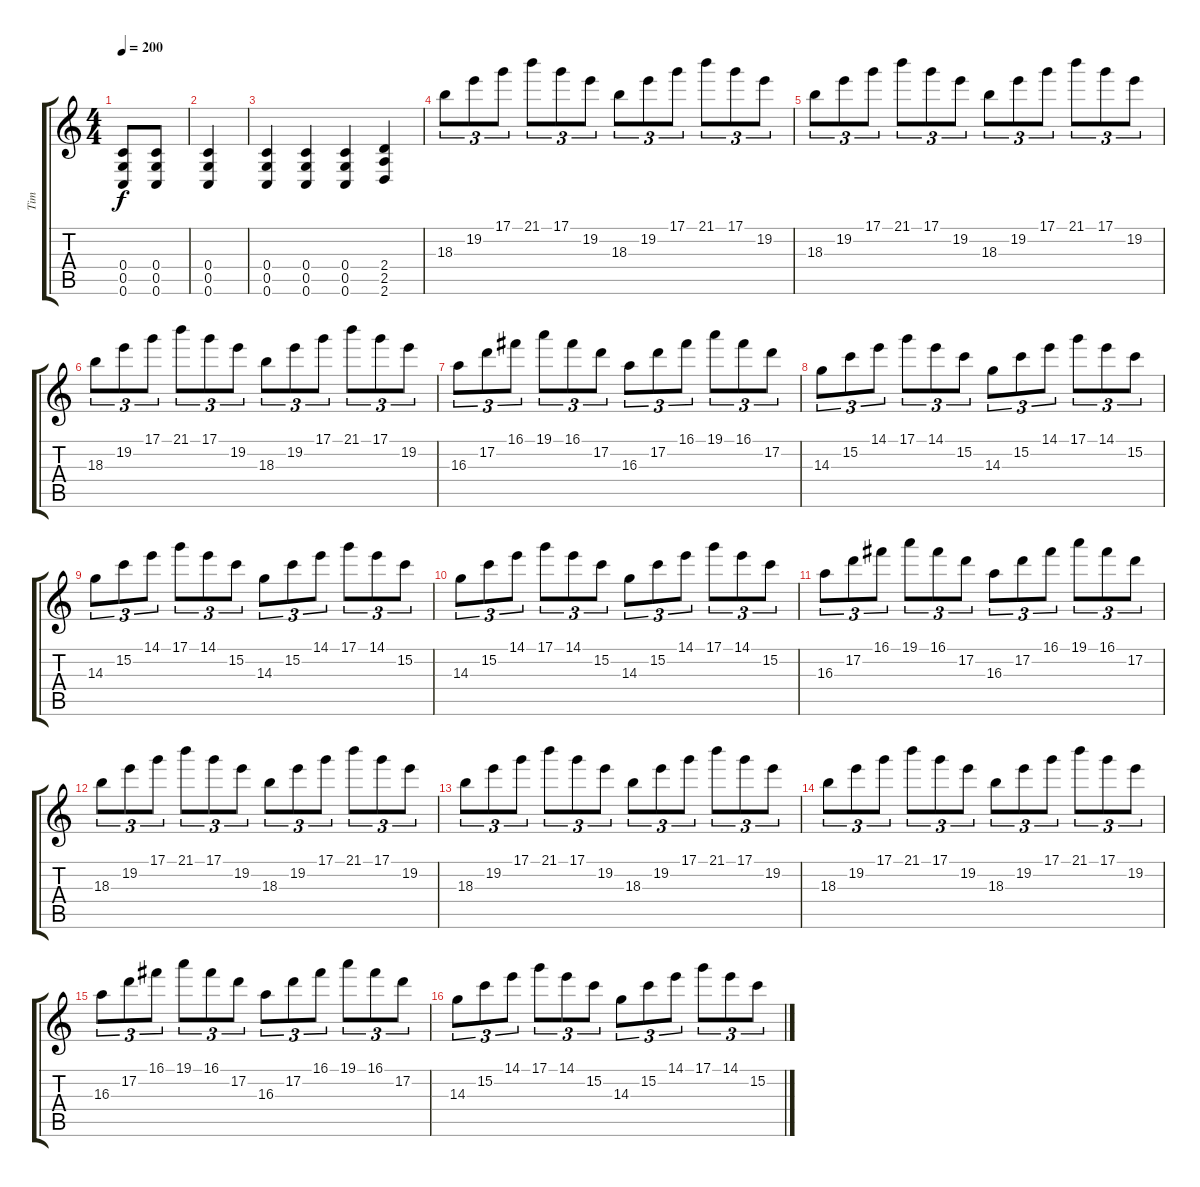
\track ("Tim" "Tim") {instrument overdrivenguitar}
\staff {score tabs}
\tuning (D4 A3 F3 C3 G2 C2) {hide}
\ts (4 4)
\tempo 200
\clef g2
\ks c
(0.4 0.5 0.6).8{dy f} (0.4 0.5 0.6).8 |
(0.4 0.5 0.6).4 |
(0.4 0.5 0.6).4 (0.4 0.5 0.6).4 (0.4 0.5 0.6).4 (2.4 2.5 2.6).4 |
18.3.8{tu (3 2)} 19.2.8{tu (3 2)} 17.1.8{tu (3 2)} 21.1.8{tu (3 2)} 17.1.8{tu (3 2)} 19.2.8{tu (3 2)} 18.3.8{tu (3 2)} 19.2.8{tu (3 2)} 17.1.8{tu (3 2)} 21.1.8{tu (3 2)} 17.1.8{tu (3 2)} 19.2.8{tu (3 2)} |
18.3.8{tu (3 2)} 19.2.8{tu (3 2)} 17.1.8{tu (3 2)} 21.1.8{tu (3 2)} 17.1.8{tu (3 2)} 19.2.8{tu (3 2)} 18.3.8{tu (3 2)} 19.2.8{tu (3 2)} 17.1.8{tu (3 2)} 21.1.8{tu (3 2)} 17.1.8{tu (3 2)} 19.2.8{tu (3 2)} |
18.3.8{tu (3 2)} 19.2.8{tu (3 2)} 17.1.8{tu (3 2)} 21.1.8{tu (3 2)} 17.1.8{tu (3 2)} 19.2.8{tu (3 2)} 18.3.8{tu (3 2)} 19.2.8{tu (3 2)} 17.1.8{tu (3 2)} 21.1.8{tu (3 2)} 17.1.8{tu (3 2)} 19.2.8{tu (3 2)} |
16.3.8{tu (3 2)} 17.2.8{tu (3 2)} 16.1.8{tu (3 2)} 19.1.8{tu (3 2)} 16.1.8{tu (3 2)} 17.2.8{tu (3 2)} 16.3.8{tu (3 2)} 17.2.8{tu (3 2)} 16.1.8{tu (3 2)} 19.1.8{tu (3 2)} 16.1.8{tu (3 2)} 17.2.8{tu (3 2)} |
14.3.8{tu (3 2)} 15.2.8{tu (3 2)} 14.1.8{tu (3 2)} 17.1.8{tu (3 2)} 14.1.8{tu (3 2)} 15.2.8{tu (3 2)} 14.3.8{tu (3 2)} 15.2.8{tu (3 2)} 14.1.8{tu (3 2)} 17.1.8{tu (3 2)} 14.1.8{tu (3 2)} 15.2.8{tu (3 2)} |
14.3.8{tu (3 2)} 15.2.8{tu (3 2)} 14.1.8{tu (3 2)} 17.1.8{tu (3 2)} 14.1.8{tu (3 2)} 15.2.8{tu (3 2)} 14.3.8{tu (3 2)} 15.2.8{tu (3 2)} 14.1.8{tu (3 2)} 17.1.8{tu (3 2)} 14.1.8{tu (3 2)} 15.2.8{tu (3 2)} |
14.3.8{tu (3 2)} 15.2.8{tu (3 2)} 14.1.8{tu (3 2)} 17.1.8{tu (3 2)} 14.1.8{tu (3 2)} 15.2.8{tu (3 2)} 14.3.8{tu (3 2)} 15.2.8{tu (3 2)} 14.1.8{tu (3 2)} 17.1.8{tu (3 2)} 14.1.8{tu (3 2)} 15.2.8{tu (3 2)} |
16.3.8{tu (3 2)} 17.2.8{tu (3 2)} 16.1.8{tu (3 2)} 19.1.8{tu (3 2)} 16.1.8{tu (3 2)} 17.2.8{tu (3 2)} 16.3.8{tu (3 2)} 17.2.8{tu (3 2)} 16.1.8{tu (3 2)} 19.1.8{tu (3 2)} 16.1.8{tu (3 2)} 17.2.8{tu (3 2)} |
18.3.8{tu (3 2)} 19.2.8{tu (3 2)} 17.1.8{tu (3 2)} 21.1.8{tu (3 2)} 17.1.8{tu (3 2)} 19.2.8{tu (3 2)} 18.3.8{tu (3 2)} 19.2.8{tu (3 2)} 17.1.8{tu (3 2)} 21.1.8{tu (3 2)} 17.1.8{tu (3 2)} 19.2.8{tu (3 2)} |
18.3.8{tu (3 2)} 19.2.8{tu (3 2)} 17.1.8{tu (3 2)} 21.1.8{tu (3 2)} 17.1.8{tu (3 2)} 19.2.8{tu (3 2)} 18.3.8{tu (3 2)} 19.2.8{tu (3 2)} 17.1.8{tu (3 2)} 21.1.8{tu (3 2)} 17.1.8{tu (3 2)} 19.2.8{tu (3 2)} |
18.3.8{tu (3 2)} 19.2.8{tu (3 2)} 17.1.8{tu (3 2)} 21.1.8{tu (3 2)} 17.1.8{tu (3 2)} 19.2.8{tu (3 2)} 18.3.8{tu (3 2)} 19.2.8{tu (3 2)} 17.1.8{tu (3 2)} 21.1.8{tu (3 2)} 17.1.8{tu (3 2)} 19.2.8{tu (3 2)} |
16.3.8{tu (3 2)} 17.2.8{tu (3 2)} 16.1.8{tu (3 2)} 19.1.8{tu (3 2)} 16.1.8{tu (3 2)} 17.2.8{tu (3 2)} 16.3.8{tu (3 2)} 17.2.8{tu (3 2)} 16.1.8{tu (3 2)} 19.1.8{tu (3 2)} 16.1.8{tu (3 2)} 17.2.8{tu (3 2)} |
14.3.8{tu (3 2)} 15.2.8{tu (3 2)} 14.1.8{tu (3 2)} 17.1.8{tu (3 2)} 14.1.8{tu (3 2)} 15.2.8{tu (3 2)} 14.3.8{tu (3 2)} 15.2.8{tu (3 2)} 14.1.8{tu (3 2)} 17.1.8{tu (3 2)} 14.1.8{tu (3 2)} 15.2.8{tu (3 2)}
